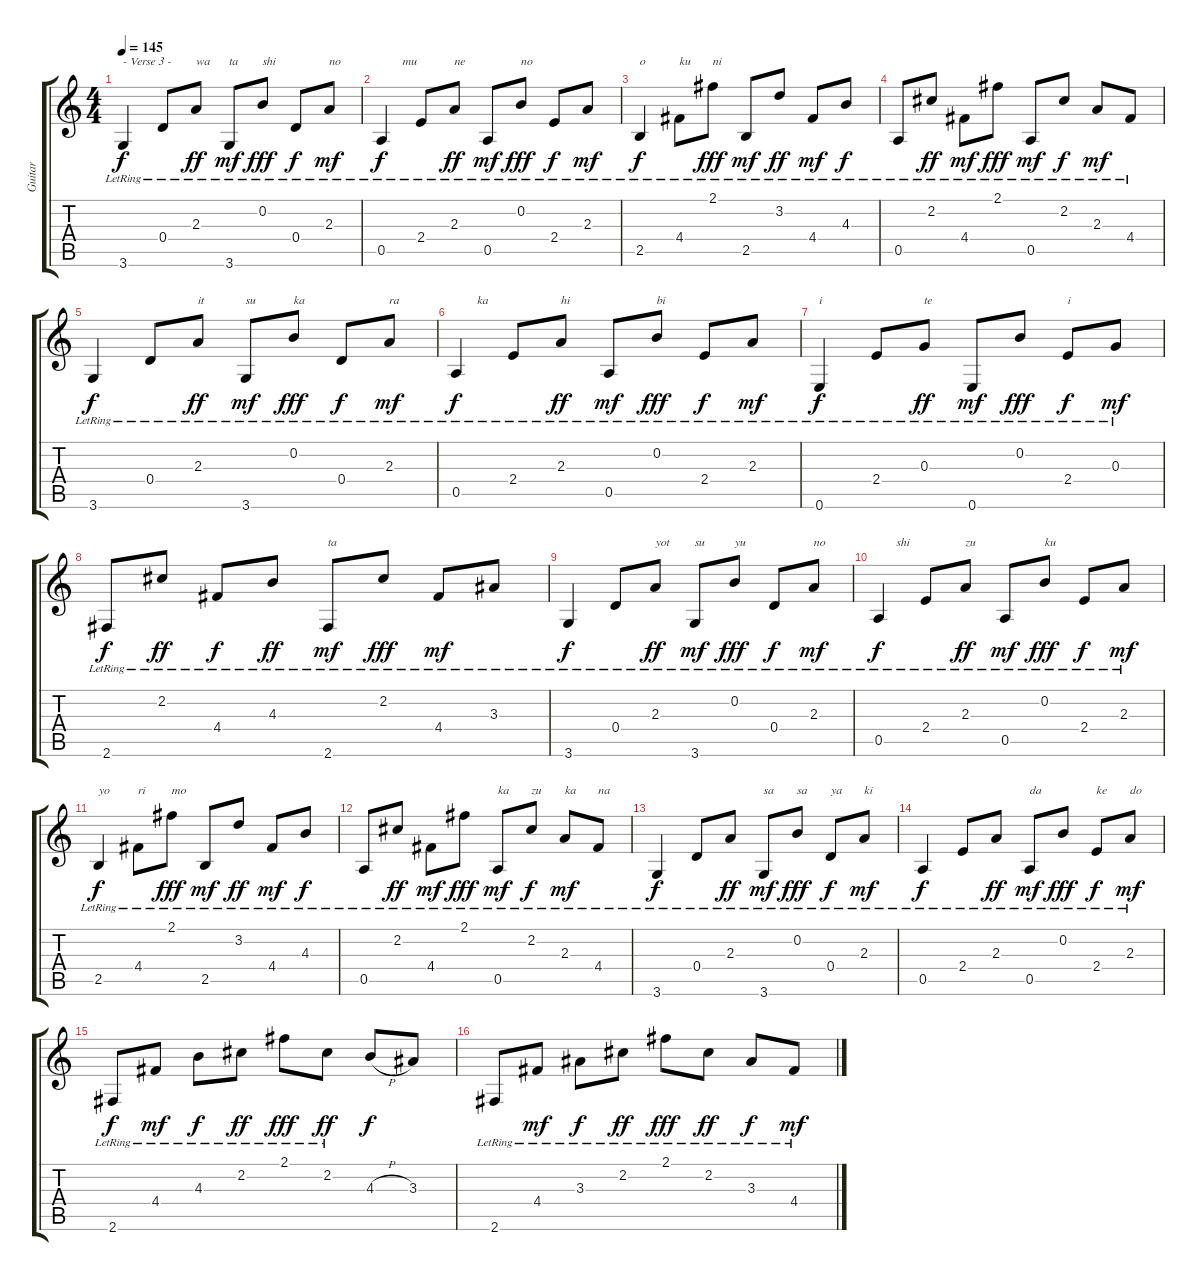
\track ("Guitar" "Guitar") {instrument acousticguitarsteel}
\staff {score tabs}
\tuning (E4 B3 G3 D3 A2 E2) {hide}
\ts (4 4)
\tempo 145
\clef g2
\ks c
3.6{lr}.4{txt "- Verse 3 -" dy f} 0.4{lr}.8 2.3{lr}.8{txt "wa" dy ff} 3.6{lr}.8{txt "ta" dy mf} 0.2{lr}.8{txt "shi" dy fff} 0.4{lr}.8{dy f} 2.3{lr}.8{txt "no" dy mf} |
0.5{lr}.4{txt "       mu" dy f} 2.4{lr}.8 2.3{lr}.8{txt "ne" dy ff} 0.5{lr}.8{dy mf} 0.2{lr}.8{txt "no" dy fff} 2.4{lr}.8{dy f} 2.3{lr}.8{dy mf} |
2.5{lr}.4{txt "o" dy f} 4.4{lr}.8{txt "ku"} 2.1{lr}.8{txt "ni" dy fff} 2.5{lr}.8{dy mf} 3.2{lr}.8{dy ff} 4.4{lr}.8{dy mf} 4.3{lr}.8{dy f} |
0.5{lr}.8 2.2{lr}.8{dy ff} 4.4{lr}.8{dy mf} 2.1{lr}.8{dy fff} 0.5{lr}.8{dy mf} 2.2{lr}.8{dy f} 2.3{lr}.8{dy mf} 4.4{lr}.8 |
3.6{lr}.4{dy f} 0.4{lr}.8 2.3{lr}.8{txt "it" dy ff} 3.6{lr}.8{txt "su" dy mf} 0.2{lr}.8{txt "ka" dy fff} 0.4{lr}.8{dy f} 2.3{lr}.8{txt "ra" dy mf} |
0.5{lr}.4{txt "       ka" dy f} 2.4{lr}.8 2.3{lr}.8{txt "hi" dy ff} 0.5{lr}.8{dy mf} 0.2{lr}.8{txt "bi" dy fff} 2.4{lr}.8{dy f} 2.3{lr}.8{dy mf} |
0.6{lr}.4{txt "i" dy f} 2.4{lr}.8 0.3{lr}.8{txt "te" dy ff} 0.6{lr}.8{dy mf} 0.2{lr}.8{dy fff} 2.4{lr}.8{txt "i" dy f} 0.3{lr}.8{dy mf} |
2.6{lr}.8{dy f} 2.2{lr}.8{dy ff} 4.4{lr}.8{dy f} 4.3{lr}.8{dy ff} 2.6{lr}.8{txt "ta" dy mf} 2.2{lr}.8{dy fff} 4.4{lr}.8{dy mf} 3.3{lr}.8 |
3.6{lr}.4{dy f} 0.4{lr}.8 2.3{lr}.8{txt "yot" dy ff} 3.6{lr}.8{txt "su" dy mf} 0.2{lr}.8{txt "yu" dy fff} 0.4{lr}.8{dy f} 2.3{lr}.8{txt "no" dy mf} |
0.5{lr}.4{txt "      shi" dy f} 2.4{lr}.8 2.3{lr}.8{txt "zu" dy ff} 0.5{lr}.8{dy mf} 0.2{lr}.8{txt "ku" dy fff} 2.4{lr}.8{dy f} 2.3{lr}.8{dy mf} |
2.5{lr}.4{txt "yo" dy f} 4.4{lr}.8{txt "ri"} 2.1{lr}.8{txt "mo" dy fff} 2.5{lr}.8{dy mf} 3.2{lr}.8{dy ff} 4.4{lr}.8{dy mf} 4.3{lr}.8{dy f} |
0.5{lr}.8 2.2{lr}.8{dy ff} 4.4{lr}.8{dy mf} 2.1{lr}.8{dy fff} 0.5{lr}.8{txt "ka" dy mf} 2.2{lr}.8{txt "zu" dy f} 2.3{lr}.8{txt "ka" dy mf} 4.4{lr}.8{txt "na"} |
3.6{lr}.4{dy f} 0.4{lr}.8 2.3{lr}.8{dy ff} 3.6{lr}.8{txt "sa" dy mf} 0.2{lr}.8{txt "sa" dy fff} 0.4{lr}.8{txt "ya" dy f} 2.3{lr}.8{txt "ki" dy mf} |
0.5{lr}.4{dy f} 2.4{lr}.8 2.3{lr}.8{dy ff} 0.5{lr}.8{txt "da" dy mf} 0.2{lr}.8{dy fff} 2.4{lr}.8{txt "ke" dy f} 2.3{lr}.8{txt "do" dy mf} |
2.6{lr}.8{dy f} 4.4{lr}.8{dy mf} 4.3{lr}.8{dy f} 2.2{lr}.8{dy ff} 2.1{lr}.8{dy fff} 2.2{lr}.8{dy ff} 4.3{h}.8{dy f} 3.3.8 |
2.6{lr}.8 4.4{lr}.8{dy mf} 3.3{lr}.8{dy f} 2.2{lr}.8{dy ff} 2.1{lr}.8{dy fff} 2.2{lr}.8{dy ff} 3.3{lr}.8{dy f} 4.4{lr}.8{dy mf}
